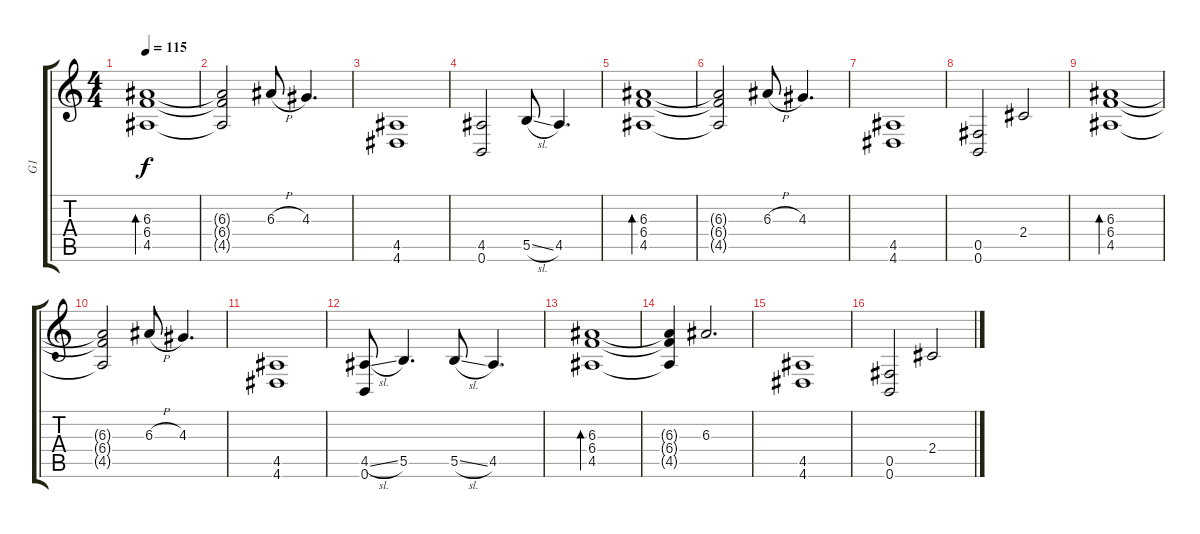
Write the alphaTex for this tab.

\track ("G1" "G1") {instrument electricguitarclean}
\staff {score tabs}
\tuning (Db4 Ab3 E3 B2 Gb2 B1) {hide}
\ts (4 4)
\tempo 115
\clef g2
\ks c
(6.3 6.4 4.5).1{bd 480 dy f} |
(6.3{t} 6.4{t} 4.5{t}).2 6.3{h}.8 4.3.4{d} |
(4.5 4.6).1 |
(4.5 0.6).2 5.5{sl}.8 4.5.4{d} |
(6.3 6.4 4.5).1{bd 480} |
(6.3{t} 6.4{t} 4.5{t}).2 6.3{h}.8 4.3.4{d} |
(4.5 4.6).1 |
(0.5 0.6).2 2.4.2 |
(6.3 6.4 4.5).1{bd 480} |
(6.3{t} 6.4{t} 4.5{t}).2 6.3{h}.8 4.3.4{d} |
(4.5 4.6).1 |
(4.5{sl} 0.6).8 5.5.4{d} 5.5{sl}.8 4.5.4{d} |
(6.3 6.4 4.5).1{bd 480} |
(6.3{t} 6.4{t} 4.5{t}).4 6.3.2{d} |
(4.5 4.6).1 |
(0.5 0.6).2 2.4.2
